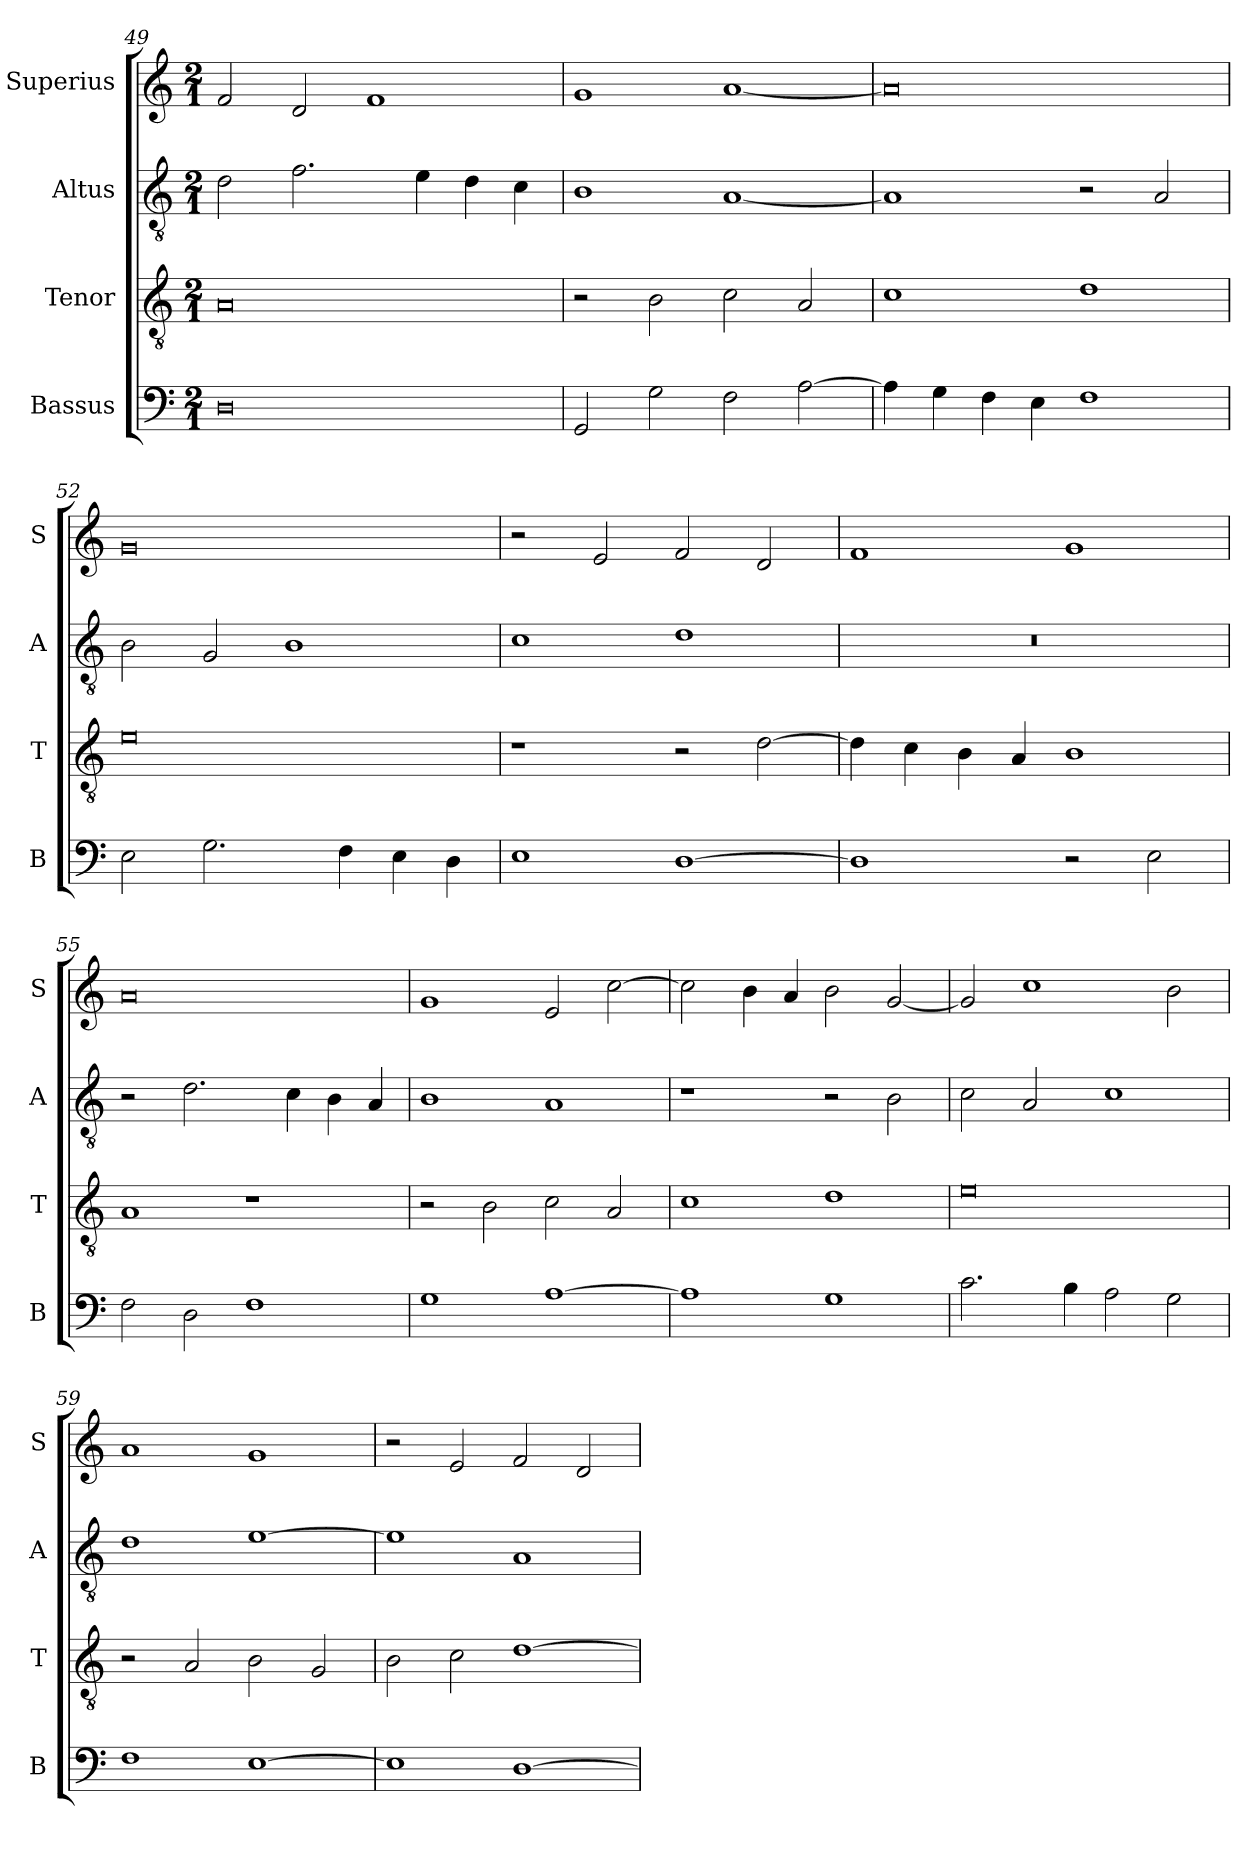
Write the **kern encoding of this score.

**kern	**kern	**kern	**kern
*part4	*part3	*part2	*part1
*staff4	*staff3	*staff2	*staff1
*I"Bassus	*I"Tenor	*I"Altus	*I"Superius
*I'B	*I'T	*I'A	*I'S
*clefF4	*clefGv2	*clefGv2	*clefG2
*k[]	*k[]	*k[]	*k[]
*C:	*C:	*C:	*C:
*M2/1	*M2/1	*M2/1	*M2/1
=49	=49	=49	=49
0D	0A	2d	2f
.	.	2.f	2d
.	.	.	1f
.	.	4e	.
.	.	4d	.
.	.	4c	.
=50	=50	=50	=50
2GG	2r	1B	1g
2G	2B	.	.
2F	2c	[1A	[1a
[2A	2A	.	.
=51	=51	=51	=51
4A]	1c	1A]	0a]
4G	.	.	.
4F	.	.	.
4E	.	.	.
1F	1d	2r	.
.	.	2A	.
=52	=52	=52	=52
2E	0e	2B	0g
2.G	.	2G	.
.	.	1B	.
4F	.	.	.
4E	.	.	.
4D	.	.	.
=53	=53	=53	=53
1E	1r	1c	2r
.	.	.	2e
[1D	2r	1d	2f
.	[2d	.	2d
=54	=54	=54	=54
1D]	4d]	0r	1f
.	4c	.	.
.	4B	.	.
.	4A	.	.
2r	1B	.	1g
2E	.	.	.
=55	=55	=55	=55
2F	1A	2r	0a
2D	.	2.d	.
1F	1r	.	.
.	.	4c	.
.	.	4B	.
.	.	4A	.
=56	=56	=56	=56
1G	2r	1B	1g
.	2B	.	.
[1A	2c	1A	2e
.	2A	.	[2cc
=57	=57	=57	=57
1A]	1c	1r	2cc]
.	.	.	4b
.	.	.	4a
1G	1d	2r	2b
.	.	2B	[2g
=58	=58	=58	=58
2.c	0e	2c	2g]
.	.	2A	1cc
4B	.	.	.
2A	.	1c	.
2G	.	.	2b
=59	=59	=59	=59
1F	2r	1d	1a
.	2A	.	.
[1E	2B	[1e	1g
.	2G	.	.
=60	=60	=60	=60
1E]	2B	1e]	2r
.	2c	.	2e
[1D	[1d	1A	2f
.	.	.	2d
=	=	=	=
*-	*-	*-	*-
